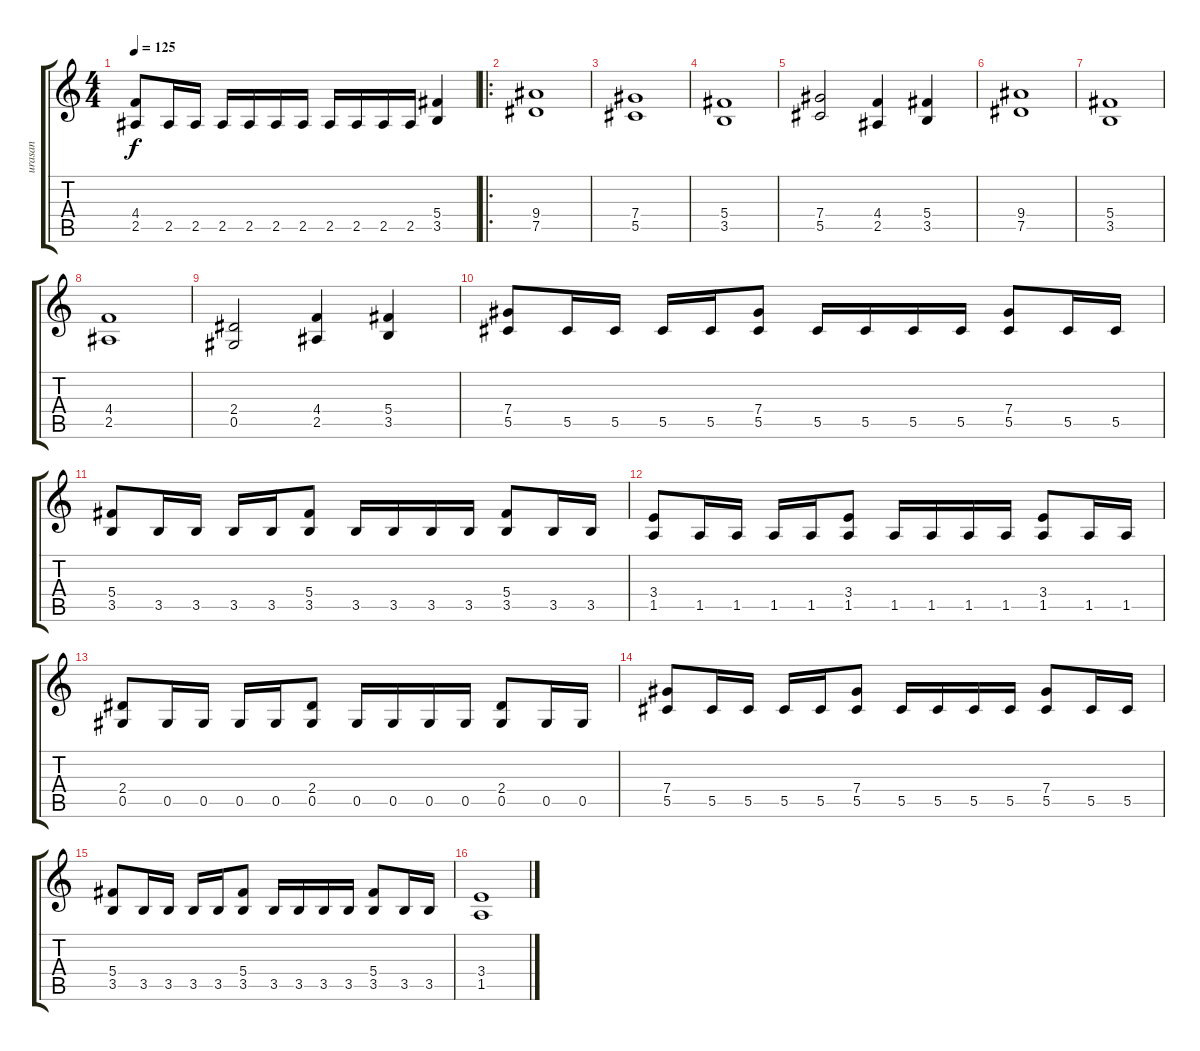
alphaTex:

\track ("urasan" "urasan") {instrument distortionguitar}
\staff {score tabs}
\tuning (Eb4 Bb3 Gb3 Db3 Ab2 Eb2) {hide}
\ts (4 4)
\tempo 125
\clef g2
\ks c
(4.4 2.5).8{dy f} 2.5.16 2.5.16 2.5.16 2.5.16 2.5.16 2.5.16 2.5.16 2.5.16 2.5.16 2.5.16 (5.4 3.5).4 |
\ro
(9.4 7.5).1 |
(7.4 5.5).1 |
(5.4 3.5).1 |
(7.4 5.5).2 (4.4 2.5).4 (5.4 3.5).4 |
(9.4 7.5).1 |
(5.4 3.5).1 |
(4.4 2.5).1 |
(2.4 0.5).2 (4.4 2.5).4 (5.4 3.5).4 |
(7.4 5.5).8 5.5.16 5.5.16 5.5.16 5.5.16 (7.4 5.5).8 5.5.16 5.5.16 5.5.16 5.5.16 (7.4 5.5).8 5.5.16 5.5.16 |
(5.4 3.5).8 3.5.16 3.5.16 3.5.16 3.5.16 (5.4 3.5).8 3.5.16 3.5.16 3.5.16 3.5.16 (5.4 3.5).8 3.5.16 3.5.16 |
(3.4 1.5).8 1.5.16 1.5.16 1.5.16 1.5.16 (3.4 1.5).8 1.5.16 1.5.16 1.5.16 1.5.16 (3.4 1.5).8 1.5.16 1.5.16 |
(2.4 0.5).8 0.5.16 0.5.16 0.5.16 0.5.16 (2.4 0.5).8 0.5.16 0.5.16 0.5.16 0.5.16 (2.4 0.5).8 0.5.16 0.5.16 |
(7.4 5.5).8 5.5.16 5.5.16 5.5.16 5.5.16 (7.4 5.5).8 5.5.16 5.5.16 5.5.16 5.5.16 (7.4 5.5).8 5.5.16 5.5.16 |
(5.4 3.5).8 3.5.16 3.5.16 3.5.16 3.5.16 (5.4 3.5).8 3.5.16 3.5.16 3.5.16 3.5.16 (5.4 3.5).8 3.5.16 3.5.16 |
(3.4 1.5).1
